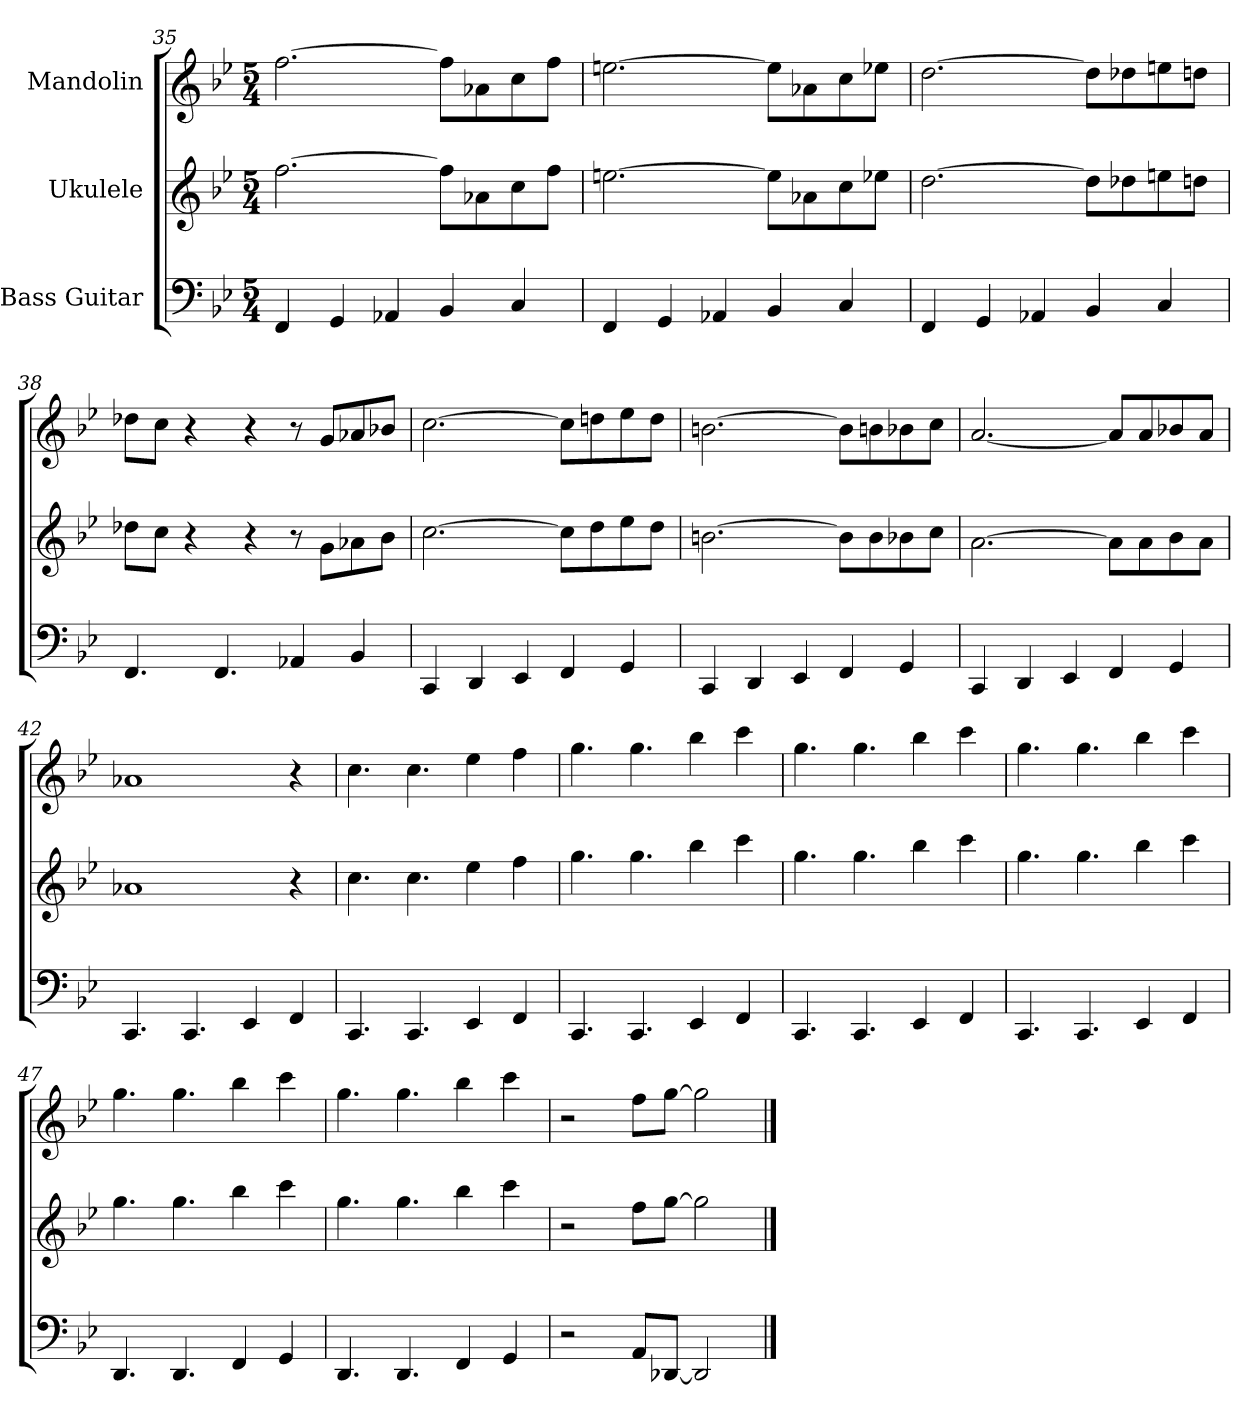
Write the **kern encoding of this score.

**kern	**kern	**kern
*part3	*part2	*part1
*staff3	*staff2	*staff1
*I"Bass Guitar	*I"Ukulele	*I"Mandolin
!!LO:LB:g=z
*	*	*clefG2
*k[b-e-]	*k[b-e-]	*k[b-e-]
*g:	*g:	*g:
*M5/4	*M5/4	*M5/4
=35	=35	=35
4FFi/	[2.ffj\	[2.ffZ\
4GGi/	.	.
4AA-i/	.	.
4BB-i/	8ffj\L]	8ffZ\L]
.	8a-j\	8a-XZ\
4Ci/	8ccj\	8ccZ\
.	8ffj\J	8ffZ\J
=36	=36	=36
4FFi/	[2.eej\	[2.eenZ\
4GGi/	.	.
4AA-i/	.	.
4BB-i/	8eej\L]	8eenZ\L]
.	8a-j\	8a-XZ\
4Ci/	8ccj\	8ccZ\
.	8ee-j\J	8ee-XZ\J
=37	=37	=37
4FFi/	[2.ddj\	[2.ddZ\
4GGi/	.	.
4AA-i/	.	.
4BB-i/	8ddj\L]	8ddZ\L]
.	8dd-j\	8dd-XZ\
4Ci/	8eej\	8eenZ\
.	8ddj\J	8ddnZ\J
=38	=38	=38
4.FFi/	8dd-j\L	8dd-XZ\L
.	8ccj\J	8ccZ\J
.	4r	4r
4.FFi/	.	.
.	4r	4r
4AA-i/	8r	8r
.	8gj\L	8gZ/L
4BB-i/	8a-j\	8a-XZ/
.	8b-j\J	8b-XZ/J
!!LO:LB:g=z
=39	=39	=39
4CCi/	[2.ccj\	[2.ccZ\
4DDi/	.	.
4EE-i/	.	.
4FFi/	8ccj\L]	8ccZ\L]
.	8ddj\	8ddnZ\
4GGi/	8ee-j\	8ee-Z\
.	8ddj\J	8ddZ\J
=40	=40	=40
4CCi/	[2.bj\	[2.bnZ\
4DDi/	.	.
4EE-i/	.	.
4FFi/	8bj\L]	8bnZ\L]
.	8bj\	8bnZ\
4GGi/	8b-j\	8b-XZ\
.	8ccj\J	8ccZ\J
=41	=41	=41
4CCi/	[2.aj\	[2.aZ/
4DDi/	.	.
4EE-i/	.	.
4FFi/	8aj\L]	8aZ/L]
.	8aj\	8aZ/
4GGi/	8b-j\	8b-XZ/
.	8aj\J	8aZ/J
=42	=42	=42
4.CCi/	1a-j	1a-XZ
4.CCi/	.	.
4EE-i/	.	.
4FFi/	4r	4r
!!LO:LB:g=z
=43	=43	=43
4.CCi/	4.ccj\	4.ccZ\
4.CCi/	4.ccj\	4.ccZ\
4EE-i/	4ee-j\	4ee-Z\
4FFi/	4ffj\	4ffZ\
=44	=44	=44
4.CCi/	4.ggj\	4.ggZ\
4.CCi/	4.ggj\	4.ggZ\
4EE-i/	4bb-j\	4bb-Z\
4FFi/	4cccj\	4cccZ\
=45	=45	=45
4.CCi/	4.ggj\	4.ggZ\
4.CCi/	4.ggj\	4.ggZ\
4EE-i/	4bb-j\	4bb-Z\
4FFi/	4cccj\	4cccZ\
=46	=46	=46
4.CCi/	4.ggj\	4.ggZ\
4.CCi/	4.ggj\	4.ggZ\
4EE-i/	4bb-j\	4bb-Z\
4FFi/	4cccj\	4cccZ\
!!LO:PB:g=z
=47	=47	=47
4.DDi/	4.ggj\	4.ggZ\
4.DDi/	4.ggj\	4.ggZ\
4FFi/	4bb-j\	4bb-Z\
4GGi/	4cccj\	4cccZ\
=48	=48	=48
4.DDi/	4.ggj\	4.ggZ\
4.DDi/	4.ggj\	4.ggZ\
4FFi/	4bb-j\	4bb-Z\
4GGi/	4cccj\	4cccZ\
=49	=49	=49
2r	2r	2r
8AAi/L	8ffj\L	8ffZ\L
[8DD-i/J	[8ggj\J	[8ggZ\J
2DD-i/]	2ggj\]	2ggZ\]
==	==	==
*-	*-	*-
